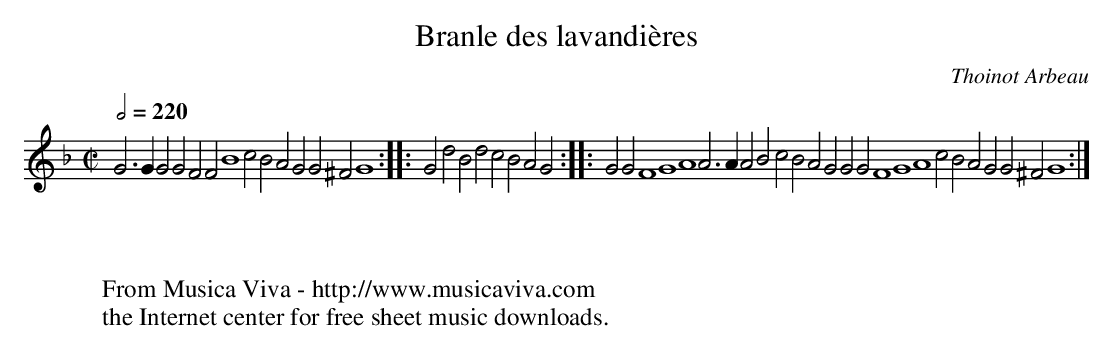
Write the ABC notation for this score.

X:1
T:Branle des lavandi\`eres
C:Thoinot Arbeau
M:C|
L:1/2
Q:1/2=220
K:Gdor
G>GGGFFB2cBAGG^FG2::GdBdcBAG::GGF2G2A2A>AABcBAGGGF2G2A2cBAGG^FG2:|
W:
W:
W:  From Musica Viva - http://www.musicaviva.com
W:  the Internet center for free sheet music downloads.
